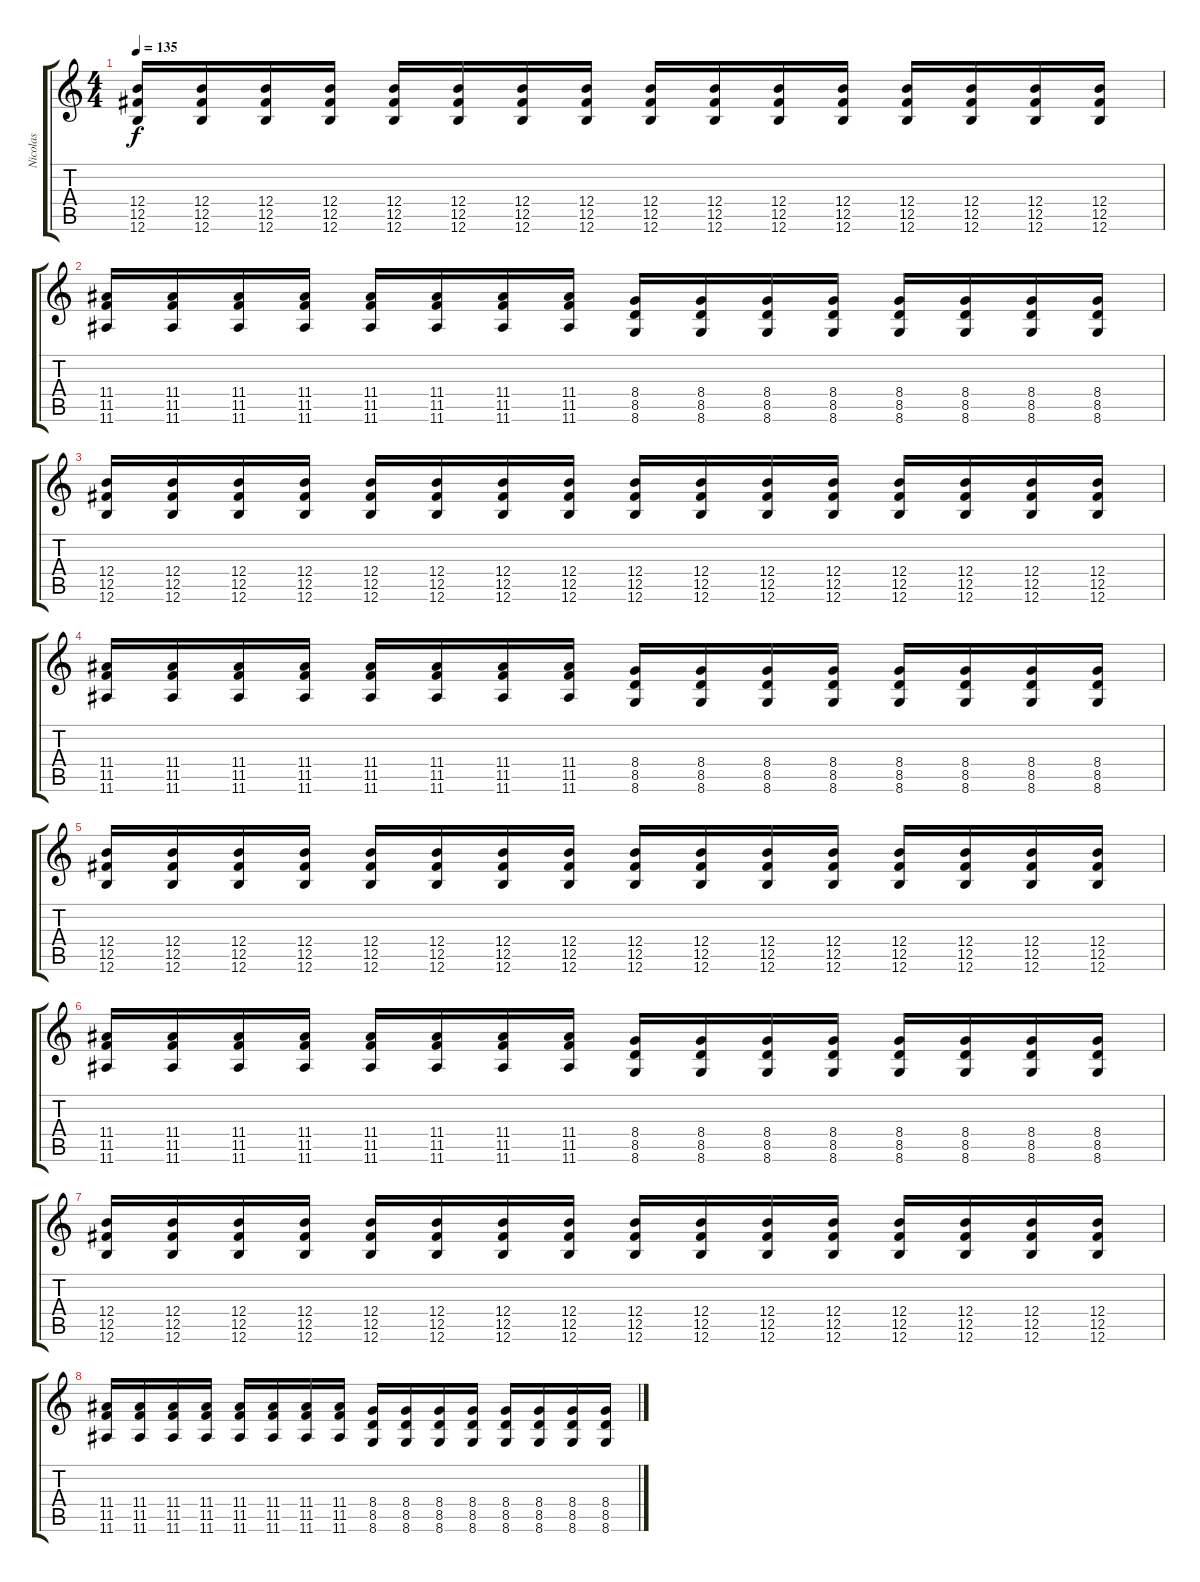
\track ("Nicolas" "Nicolas") {instrument electricguitarclean}
\staff {score tabs}
\tuning (B3 Gb3 D3 B2 Gb2 B1) {hide}
\ts (4 4)
\tempo 135
\clef g2
\ks c
(12.4 12.5 12.6).16{dy f} (12.4 12.5 12.6).16 (12.4 12.5 12.6).16 (12.4 12.5 12.6).16 (12.4 12.5 12.6).16 (12.4 12.5 12.6).16 (12.4 12.5 12.6).16 (12.4 12.5 12.6).16 (12.4 12.5 12.6).16 (12.4 12.5 12.6).16 (12.4 12.5 12.6).16 (12.4 12.5 12.6).16 (12.4 12.5 12.6).16 (12.4 12.5 12.6).16 (12.4 12.5 12.6).16 (12.4 12.5 12.6).16 |
(11.4 11.5 11.6).16 (11.4 11.5 11.6).16 (11.4 11.5 11.6).16 (11.4 11.5 11.6).16 (11.4 11.5 11.6).16 (11.4 11.5 11.6).16 (11.4 11.5 11.6).16 (11.4 11.5 11.6).16 (8.4 8.5 8.6).16 (8.4 8.5 8.6).16 (8.4 8.5 8.6).16 (8.4 8.5 8.6).16 (8.4 8.5 8.6).16 (8.4 8.5 8.6).16 (8.4 8.5 8.6).16 (8.4 8.5 8.6).16 |
(12.4 12.5 12.6).16 (12.4 12.5 12.6).16 (12.4 12.5 12.6).16 (12.4 12.5 12.6).16 (12.4 12.5 12.6).16 (12.4 12.5 12.6).16 (12.4 12.5 12.6).16 (12.4 12.5 12.6).16 (12.4 12.5 12.6).16 (12.4 12.5 12.6).16 (12.4 12.5 12.6).16 (12.4 12.5 12.6).16 (12.4 12.5 12.6).16 (12.4 12.5 12.6).16 (12.4 12.5 12.6).16 (12.4 12.5 12.6).16 |
(11.4 11.5 11.6).16 (11.4 11.5 11.6).16 (11.4 11.5 11.6).16 (11.4 11.5 11.6).16 (11.4 11.5 11.6).16 (11.4 11.5 11.6).16 (11.4 11.5 11.6).16 (11.4 11.5 11.6).16 (8.4 8.5 8.6).16 (8.4 8.5 8.6).16 (8.4 8.5 8.6).16 (8.4 8.5 8.6).16 (8.4 8.5 8.6).16 (8.4 8.5 8.6).16 (8.4 8.5 8.6).16 (8.4 8.5 8.6).16 |
(12.4 12.5 12.6).16 (12.4 12.5 12.6).16 (12.4 12.5 12.6).16 (12.4 12.5 12.6).16 (12.4 12.5 12.6).16 (12.4 12.5 12.6).16 (12.4 12.5 12.6).16 (12.4 12.5 12.6).16 (12.4 12.5 12.6).16 (12.4 12.5 12.6).16 (12.4 12.5 12.6).16 (12.4 12.5 12.6).16 (12.4 12.5 12.6).16 (12.4 12.5 12.6).16 (12.4 12.5 12.6).16 (12.4 12.5 12.6).16 |
(11.4 11.5 11.6).16 (11.4 11.5 11.6).16 (11.4 11.5 11.6).16 (11.4 11.5 11.6).16 (11.4 11.5 11.6).16 (11.4 11.5 11.6).16 (11.4 11.5 11.6).16 (11.4 11.5 11.6).16 (8.4 8.5 8.6).16 (8.4 8.5 8.6).16 (8.4 8.5 8.6).16 (8.4 8.5 8.6).16 (8.4 8.5 8.6).16 (8.4 8.5 8.6).16 (8.4 8.5 8.6).16 (8.4 8.5 8.6).16 |
(12.4 12.5 12.6).16 (12.4 12.5 12.6).16 (12.4 12.5 12.6).16 (12.4 12.5 12.6).16 (12.4 12.5 12.6).16 (12.4 12.5 12.6).16 (12.4 12.5 12.6).16 (12.4 12.5 12.6).16 (12.4 12.5 12.6).16 (12.4 12.5 12.6).16 (12.4 12.5 12.6).16 (12.4 12.5 12.6).16 (12.4 12.5 12.6).16 (12.4 12.5 12.6).16 (12.4 12.5 12.6).16 (12.4 12.5 12.6).16 |
(11.4 11.5 11.6).16 (11.4 11.5 11.6).16 (11.4 11.5 11.6).16 (11.4 11.5 11.6).16 (11.4 11.5 11.6).16 (11.4 11.5 11.6).16 (11.4 11.5 11.6).16 (11.4 11.5 11.6).16 (8.4 8.5 8.6).16 (8.4 8.5 8.6).16 (8.4 8.5 8.6).16 (8.4 8.5 8.6).16 (8.4 8.5 8.6).16 (8.4 8.5 8.6).16 (8.4 8.5 8.6).16 (8.4 8.5 8.6).16
